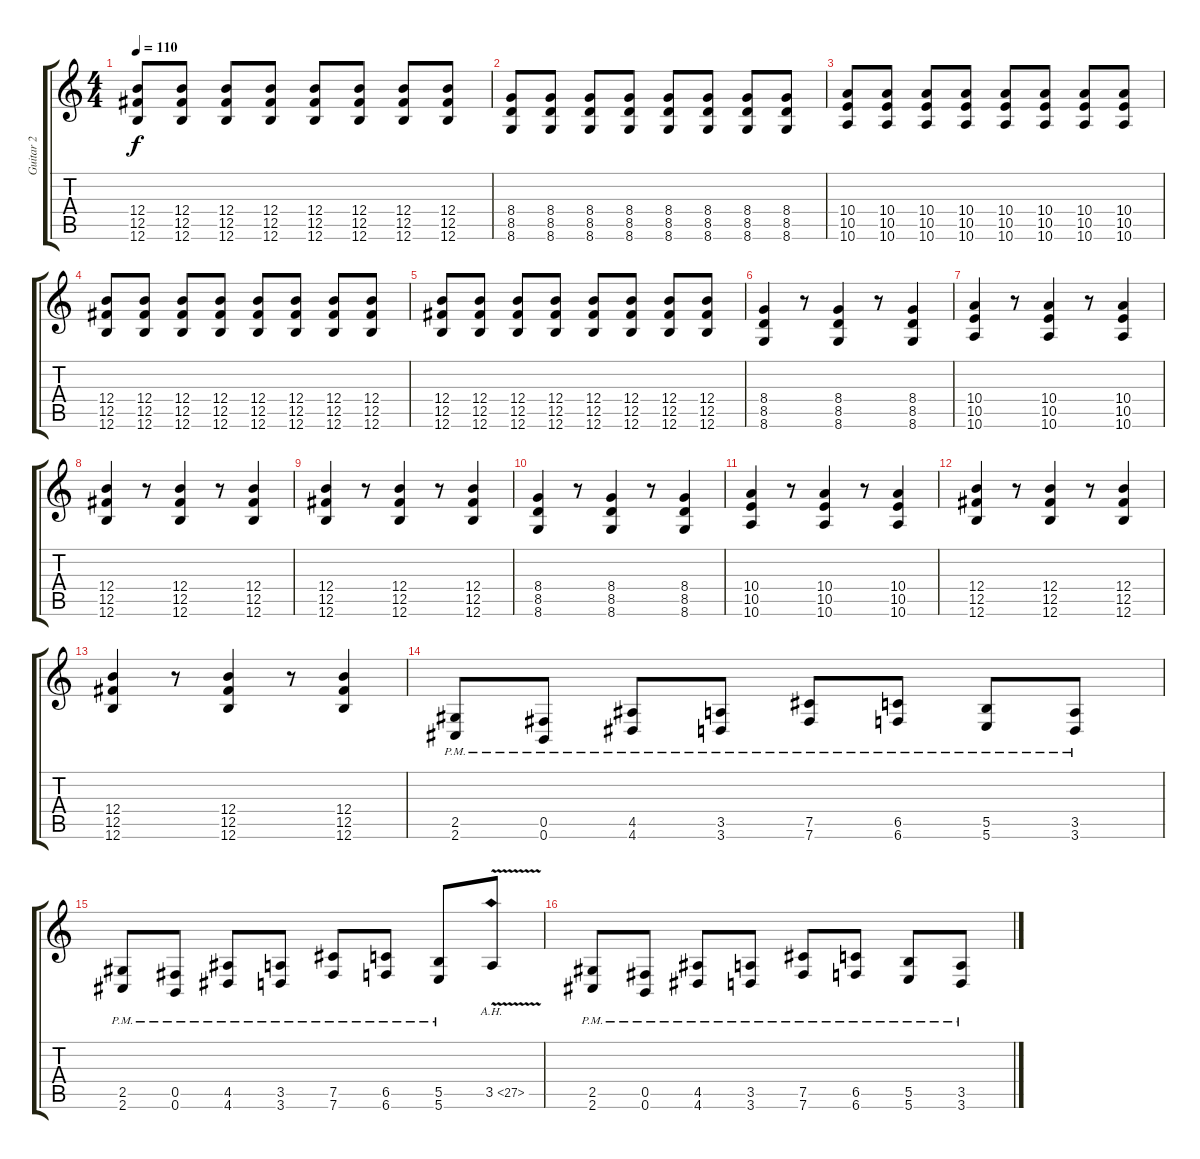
\track ("Guitar 2" "Guitar 2") {instrument distortionguitar}
\staff {score tabs}
\tuning (Db4 Ab3 E3 B2 Gb2 B1) {hide}
\ts (4 4)
\tempo 110
\clef g2
\ks c
(12.4 12.5 12.6).8{dy f} (12.4 12.5 12.6).8 (12.4 12.5 12.6).8 (12.4 12.5 12.6).8 (12.4 12.5 12.6).8 (12.4 12.5 12.6).8 (12.4 12.5 12.6).8 (12.4 12.5 12.6).8 |
(8.4 8.5 8.6).8 (8.4 8.5 8.6).8 (8.4 8.5 8.6).8 (8.4 8.5 8.6).8 (8.4 8.5 8.6).8 (8.4 8.5 8.6).8 (8.4 8.5 8.6).8 (8.4 8.5 8.6).8 |
(10.4 10.5 10.6).8 (10.4 10.5 10.6).8 (10.4 10.5 10.6).8 (10.4 10.5 10.6).8 (10.4 10.5 10.6).8 (10.4 10.5 10.6).8 (10.4 10.5 10.6).8 (10.4 10.5 10.6).8 |
(12.4 12.5 12.6).8 (12.4 12.5 12.6).8 (12.4 12.5 12.6).8 (12.4 12.5 12.6).8 (12.4 12.5 12.6).8 (12.4 12.5 12.6).8 (12.4 12.5 12.6).8 (12.4 12.5 12.6).8 |
(12.4 12.5 12.6).8 (12.4 12.5 12.6).8 (12.4 12.5 12.6).8 (12.4 12.5 12.6).8 (12.4 12.5 12.6).8 (12.4 12.5 12.6).8 (12.4 12.5 12.6).8 (12.4 12.5 12.6).8 |
(8.4 8.5 8.6).4 r.8 (8.4 8.5 8.6).4 r.8 (8.4 8.5 8.6).4 |
(10.4 10.5 10.6).4 r.8 (10.4 10.5 10.6).4 r.8 (10.4 10.5 10.6).4 |
(12.4 12.5 12.6).4 r.8 (12.4 12.5 12.6).4 r.8 (12.4 12.5 12.6).4 |
(12.4 12.5 12.6).4 r.8 (12.4 12.5 12.6).4 r.8 (12.4 12.5 12.6).4 |
(8.4 8.5 8.6).4 r.8 (8.4 8.5 8.6).4 r.8 (8.4 8.5 8.6).4 |
(10.4 10.5 10.6).4 r.8 (10.4 10.5 10.6).4 r.8 (10.4 10.5 10.6).4 |
(12.4 12.5 12.6).4 r.8 (12.4 12.5 12.6).4 r.8 (12.4 12.5 12.6).4 |
(12.4 12.5 12.6).4 r.8 (12.4 12.5 12.6).4 r.8 (12.4 12.5 12.6).4 |
(2.5{pm} 2.6{pm}).8{balance 0} (0.5{pm} 0.6{pm}).8 (4.5{pm} 4.6{pm}).8 (3.5{pm} 3.6{pm}).8 (7.5{pm} 7.6{pm}).8 (6.5{pm} 6.6{pm}).8 (5.5{pm} 5.6{pm}).8 (3.5{pm} 3.6{pm}).8 |
(2.5{pm} 2.6{pm}).8 (0.5{pm} 0.6{pm}).8 (4.5{pm} 4.6{pm}).8 (3.5{pm} 3.6{pm}).8 (7.5{pm} 7.6{pm}).8 (6.5{pm} 6.6{pm}).8 (5.5{pm} 5.6{pm}).8 3.5{ah 24 v}.8 |
(2.5{pm} 2.6{pm}).8 (0.5{pm} 0.6{pm}).8 (4.5{pm} 4.6{pm}).8 (3.5{pm} 3.6{pm}).8 (7.5{pm} 7.6{pm}).8 (6.5{pm} 6.6{pm}).8 (5.5{pm} 5.6{pm}).8 (3.5{pm} 3.6{pm}).8
